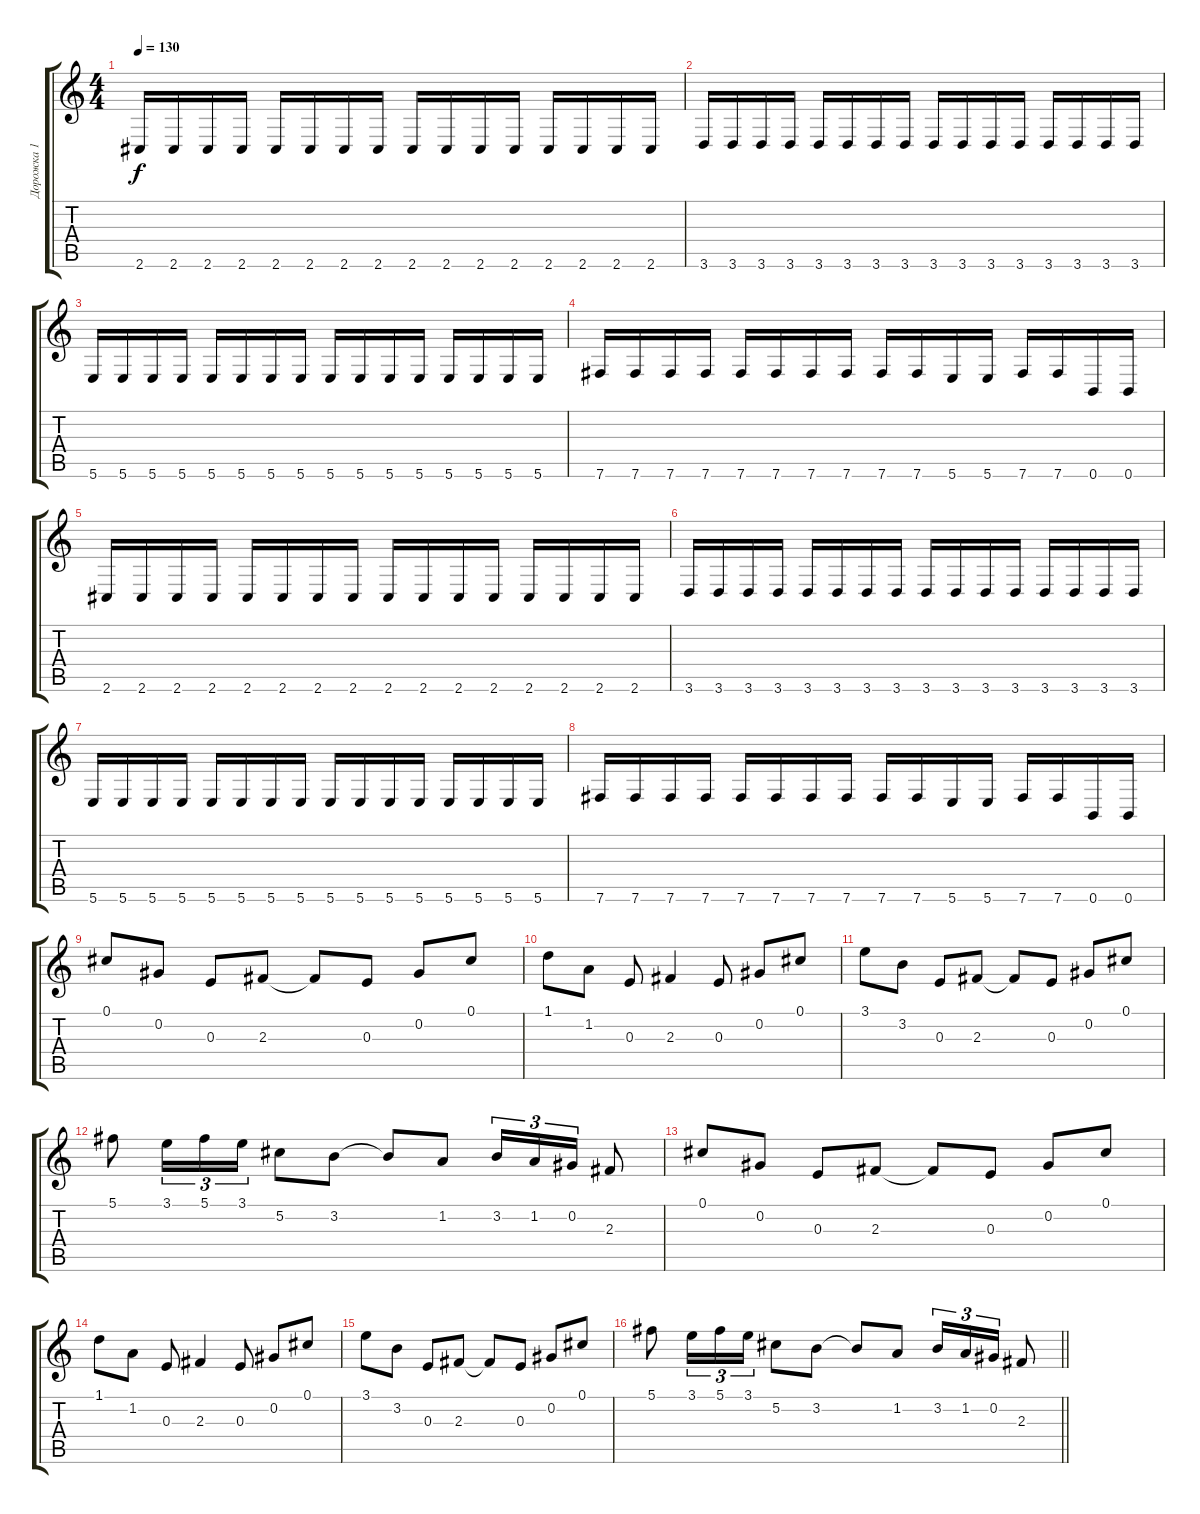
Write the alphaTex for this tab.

\track ("Дорожка 1" "Дорожка 1") {instrument distortionguitar}
\staff {score tabs}
\tuning (Db4 Ab3 E3 B2 Gb2 B1) {hide}
\ts (4 4)
\section ("" " ")
\tempo 130
\clef g2
\ks c
2.6.16{dy f} 2.6.16 2.6.16 2.6.16 2.6.16 2.6.16 2.6.16 2.6.16 2.6.16 2.6.16 2.6.16 2.6.16 2.6.16 2.6.16 2.6.16 2.6.16 |
3.6.16 3.6.16 3.6.16 3.6.16 3.6.16 3.6.16 3.6.16 3.6.16 3.6.16 3.6.16 3.6.16 3.6.16 3.6.16 3.6.16 3.6.16 3.6.16 |
5.6.16 5.6.16 5.6.16 5.6.16 5.6.16 5.6.16 5.6.16 5.6.16 5.6.16 5.6.16 5.6.16 5.6.16 5.6.16 5.6.16 5.6.16 5.6.16 |
7.6.16 7.6.16 7.6.16 7.6.16 7.6.16 7.6.16 7.6.16 7.6.16 7.6.16 7.6.16 5.6.16 5.6.16 7.6.16 7.6.16 0.6.16 0.6.16 |
2.6.16 2.6.16 2.6.16 2.6.16 2.6.16 2.6.16 2.6.16 2.6.16 2.6.16 2.6.16 2.6.16 2.6.16 2.6.16 2.6.16 2.6.16 2.6.16 |
3.6.16 3.6.16 3.6.16 3.6.16 3.6.16 3.6.16 3.6.16 3.6.16 3.6.16 3.6.16 3.6.16 3.6.16 3.6.16 3.6.16 3.6.16 3.6.16 |
5.6.16 5.6.16 5.6.16 5.6.16 5.6.16 5.6.16 5.6.16 5.6.16 5.6.16 5.6.16 5.6.16 5.6.16 5.6.16 5.6.16 5.6.16 5.6.16 |
7.6.16 7.6.16 7.6.16 7.6.16 7.6.16 7.6.16 7.6.16 7.6.16 7.6.16 7.6.16 5.6.16 5.6.16 7.6.16 7.6.16 0.6.16 0.6.16 |
0.1.8 0.2.8 0.3.8 2.3.8 2.3{t}.8 0.3.8 0.2.8 0.1.8 |
1.1.8 1.2.8 0.3.8 2.3.4 0.3.8 0.2.8 0.1.8 |
3.1.8 3.2.8 0.3.8 2.3.8 2.3{t}.8 0.3.8 0.2.8 0.1.8 |
5.1.8 3.1.16{tu (3 2)} 5.1.16{tu (3 2)} 3.1.16{tu (3 2)} 5.2.8 3.2.8 3.2{t}.8 1.2.8 3.2.16{tu (3 2)} 1.2.16{tu (3 2)} 0.2.16{tu (3 2)} 2.3.8 |
0.1.8 0.2.8 0.3.8 2.3.8 2.3{t}.8 0.3.8 0.2.8 0.1.8 |
1.1.8 1.2.8 0.3.8 2.3.4 0.3.8 0.2.8 0.1.8 |
3.1.8 3.2.8 0.3.8 2.3.8 2.3{t}.8 0.3.8 0.2.8 0.1.8 |
\barLineRight lightlight
5.1.8 3.1.16{tu (3 2)} 5.1.16{tu (3 2)} 3.1.16{tu (3 2)} 5.2.8 3.2.8 3.2{t}.8 1.2.8 3.2.16{tu (3 2)} 1.2.16{tu (3 2)} 0.2.16{tu (3 2)} 2.3.8
